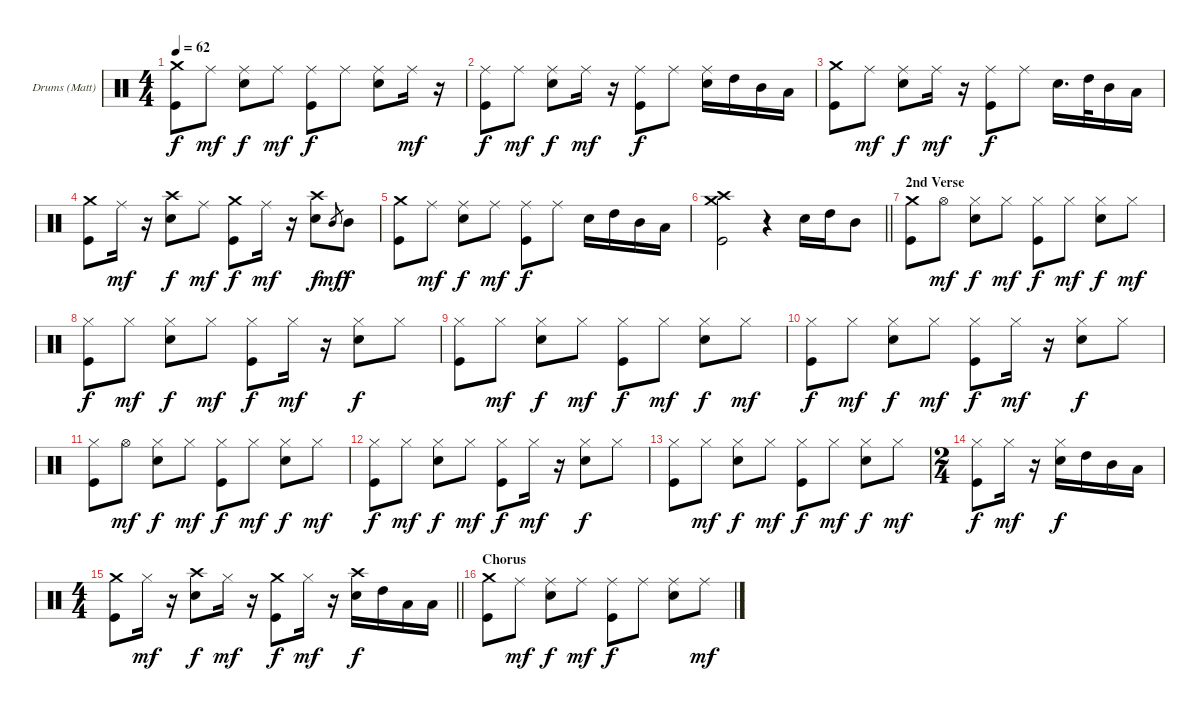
\multiTrackTrackNamePolicy allsystems
\firstSystemTrackNameMode fullname
\firstSystemTrackNameOrientation horizontal
\otherSystemsTrackNameOrientation horizontal
\chordDiagramsInScore
\track ("Drums (Matt)" "Drums") {multiBarRest instrument percussion}
\staff {score}
\articulation defaults
\ts (4 4)
\tempo 62
\clef neutral
\ks c
("Crash medium (hit)" "Kick (hit)").8{dy f} "Ride (middle)".8{dy mf} ("Ride (middle)" "Snare (hit) 2").8{dy f} "Ride (middle)".8{dy mf} ("Ride (middle)" "Kick (hit)").8{dy f} "Ride (middle)".8 ("Ride (middle)" "Snare (hit) 2").8 "Ride (middle)".16{dy mf} r.16 |
("Ride (middle)" "Kick (hit)").8{dy f} "Ride (middle)".8{dy mf} ("Ride (middle)" "Snare (hit) 2").8{dy f} "Ride (middle)".16{dy mf} r.16 ("Ride (middle)" "Kick (hit)").8{dy f} "Ride (middle)".8 ("Ride (middle)" "Snare (hit) 2").16 "High Tom (hit)".16 "Mid Tom (hit)".16 "Low Tom (hit)".16 |
("Crash medium (hit)" "Kick (hit)").8 "Ride (middle)".8{dy mf} ("Ride (middle)" "Snare (hit) 2").8{dy f} "Ride (middle)".16{dy mf} r.16 ("Ride (middle)" "Kick (hit)").8{dy f} "Ride (middle)".8 "Snare (hit) 2".16{d} "High Tom (hit)".32 "Mid Tom (hit)".16 "Low Tom (hit)".16 |
("Crash medium (hit)" "Kick (hit)").8 "Ride (middle)".16{dy mf} r.16 ("Crash high (hit)" "Snare (hit) 2").8{dy f} "Ride (middle)".8{dy mf} ("Crash medium (hit)" "Kick (hit)").8{dy f} "Ride (middle)".16{dy mf} r.16 ("Crash high (hit)" "Snare (hit) 2").8{dy f} "Mid Tom (hit)".8{gr dy mf} "Mid Tom (hit)".8{dy f} |
("Crash medium (hit)" "Kick (hit)").8 "Ride (middle)".8{dy mf} ("Ride (middle)" "Snare (hit) 2").8{dy f} "Ride (middle)".8{dy mf} ("Ride (middle)" "Kick (hit)").8{dy f} "Ride (middle)".8 "Snare (hit) 2".16 "High Tom (hit)".16 "Mid Tom (hit)".16 "Low Tom (hit)".16 |
\barLineRight lightlight
("Crash high (hit)" "Crash medium (hit)" "Kick (hit)").2 r.4 "Snare (hit) 2".16 "High Tom (hit)".16 "Mid Tom (hit)".8 |
\section ("" "2nd Verse")
("Crash medium (hit)" "Kick (hit)").8 "Hi-Hat (open)".8{dy mf} ("Hi-Hat (closed)" "Snare (hit) 2").8{dy f} "Hi-Hat (closed)".8{dy mf} ("Hi-Hat (closed)" "Kick (hit)").8{dy f} "Hi-Hat (closed)".8{dy mf} ("Hi-Hat (closed)" "Snare (hit) 2").8{dy f} "Hi-Hat (closed)".8{dy mf} |
("Hi-Hat (closed)" "Kick (hit)").8{dy f} "Hi-Hat (closed)".8{dy mf} ("Hi-Hat (closed)" "Snare (hit) 2").8{dy f} "Hi-Hat (closed)".8{dy mf} ("Hi-Hat (closed)" "Kick (hit)").8{dy f} "Hi-Hat (closed)".16{dy mf} r.16 ("Hi-Hat (closed)" "Snare (hit) 2").8{dy f} "Hi-Hat (closed)".8 |
("Hi-Hat (closed)" "Kick (hit)").8 "Hi-Hat (closed)".8{dy mf} ("Hi-Hat (closed)" "Snare (hit) 2").8{dy f} "Hi-Hat (closed)".8{dy mf} ("Hi-Hat (closed)" "Kick (hit)").8{dy f} "Hi-Hat (closed)".8{dy mf} ("Hi-Hat (closed)" "Snare (hit) 2").8{dy f} "Hi-Hat (closed)".8{dy mf} |
("Hi-Hat (closed)" "Kick (hit)").8{dy f} "Hi-Hat (closed)".8{dy mf} ("Hi-Hat (closed)" "Snare (hit) 2").8{dy f} "Hi-Hat (closed)".8{dy mf} ("Hi-Hat (closed)" "Kick (hit)").8{dy f} "Hi-Hat (closed)".16{dy mf} r.16 ("Hi-Hat (closed)" "Snare (hit) 2").8{dy f} "Hi-Hat (closed)".8 |
("Hi-Hat (closed)" "Kick (hit)").8 "Hi-Hat (open)".8{dy mf} ("Hi-Hat (closed)" "Snare (hit) 2").8{dy f} "Hi-Hat (closed)".8{dy mf} ("Hi-Hat (closed)" "Kick (hit)").8{dy f} "Hi-Hat (closed)".8{dy mf} ("Hi-Hat (closed)" "Snare (hit) 2").8{dy f} "Hi-Hat (closed)".8{dy mf} |
("Hi-Hat (closed)" "Kick (hit)").8{dy f} "Hi-Hat (closed)".8{dy mf} ("Hi-Hat (closed)" "Snare (hit) 2").8{dy f} "Hi-Hat (closed)".8{dy mf} ("Hi-Hat (closed)" "Kick (hit)").8{dy f} "Hi-Hat (closed)".16{dy mf} r.16 ("Hi-Hat (closed)" "Snare (hit) 2").8{dy f} "Hi-Hat (closed)".8 |
("Hi-Hat (closed)" "Kick (hit)").8 "Hi-Hat (closed)".8{dy mf} ("Hi-Hat (closed)" "Snare (hit) 2").8{dy f} "Hi-Hat (closed)".8{dy mf} ("Hi-Hat (closed)" "Kick (hit)").8{dy f} "Hi-Hat (closed)".8{dy mf} ("Hi-Hat (closed)" "Snare (hit) 2").8{dy f} "Hi-Hat (closed)".8{dy mf} |
\ts (2 4)
("Hi-Hat (closed)" "Kick (hit)").8{dy f} "Hi-Hat (closed)".16{dy mf} r.16 ("Hi-Hat (closed)" "Snare (hit) 2").16{dy f} "High Tom (hit)".16 "Mid Tom (hit)".16 "Low Tom (hit)".16 |
\ts (4 4)
\barLineRight lightlight
("Crash medium (hit)" "Kick (hit)").8 "Hi-Hat (closed)".16{dy mf} r.16 ("Crash high (hit)" "Snare (hit) 2").8{dy f} "Hi-Hat (closed)".16{dy mf} r.16 ("Crash medium (hit)" "Kick (hit)").8{dy f} "Hi-Hat (closed)".16{dy mf} r.16 ("Crash high (hit)" "Snare (hit) 2").16{dy f} "High Tom (hit)".16 "Low Tom (hit)".16 "Low Tom (hit)".16 |
\section ("" "Chorus")
("Crash medium (hit)" "Kick (hit)").8 "Ride (middle)".8{dy mf} ("Ride (middle)" "Snare (hit) 2").8{dy f} "Ride (middle)".8{dy mf} ("Ride (middle)" "Kick (hit)").8{dy f} "Ride (middle)".8 ("Ride (middle)" "Snare (hit) 2").8 "Ride (middle)".8{dy mf}
